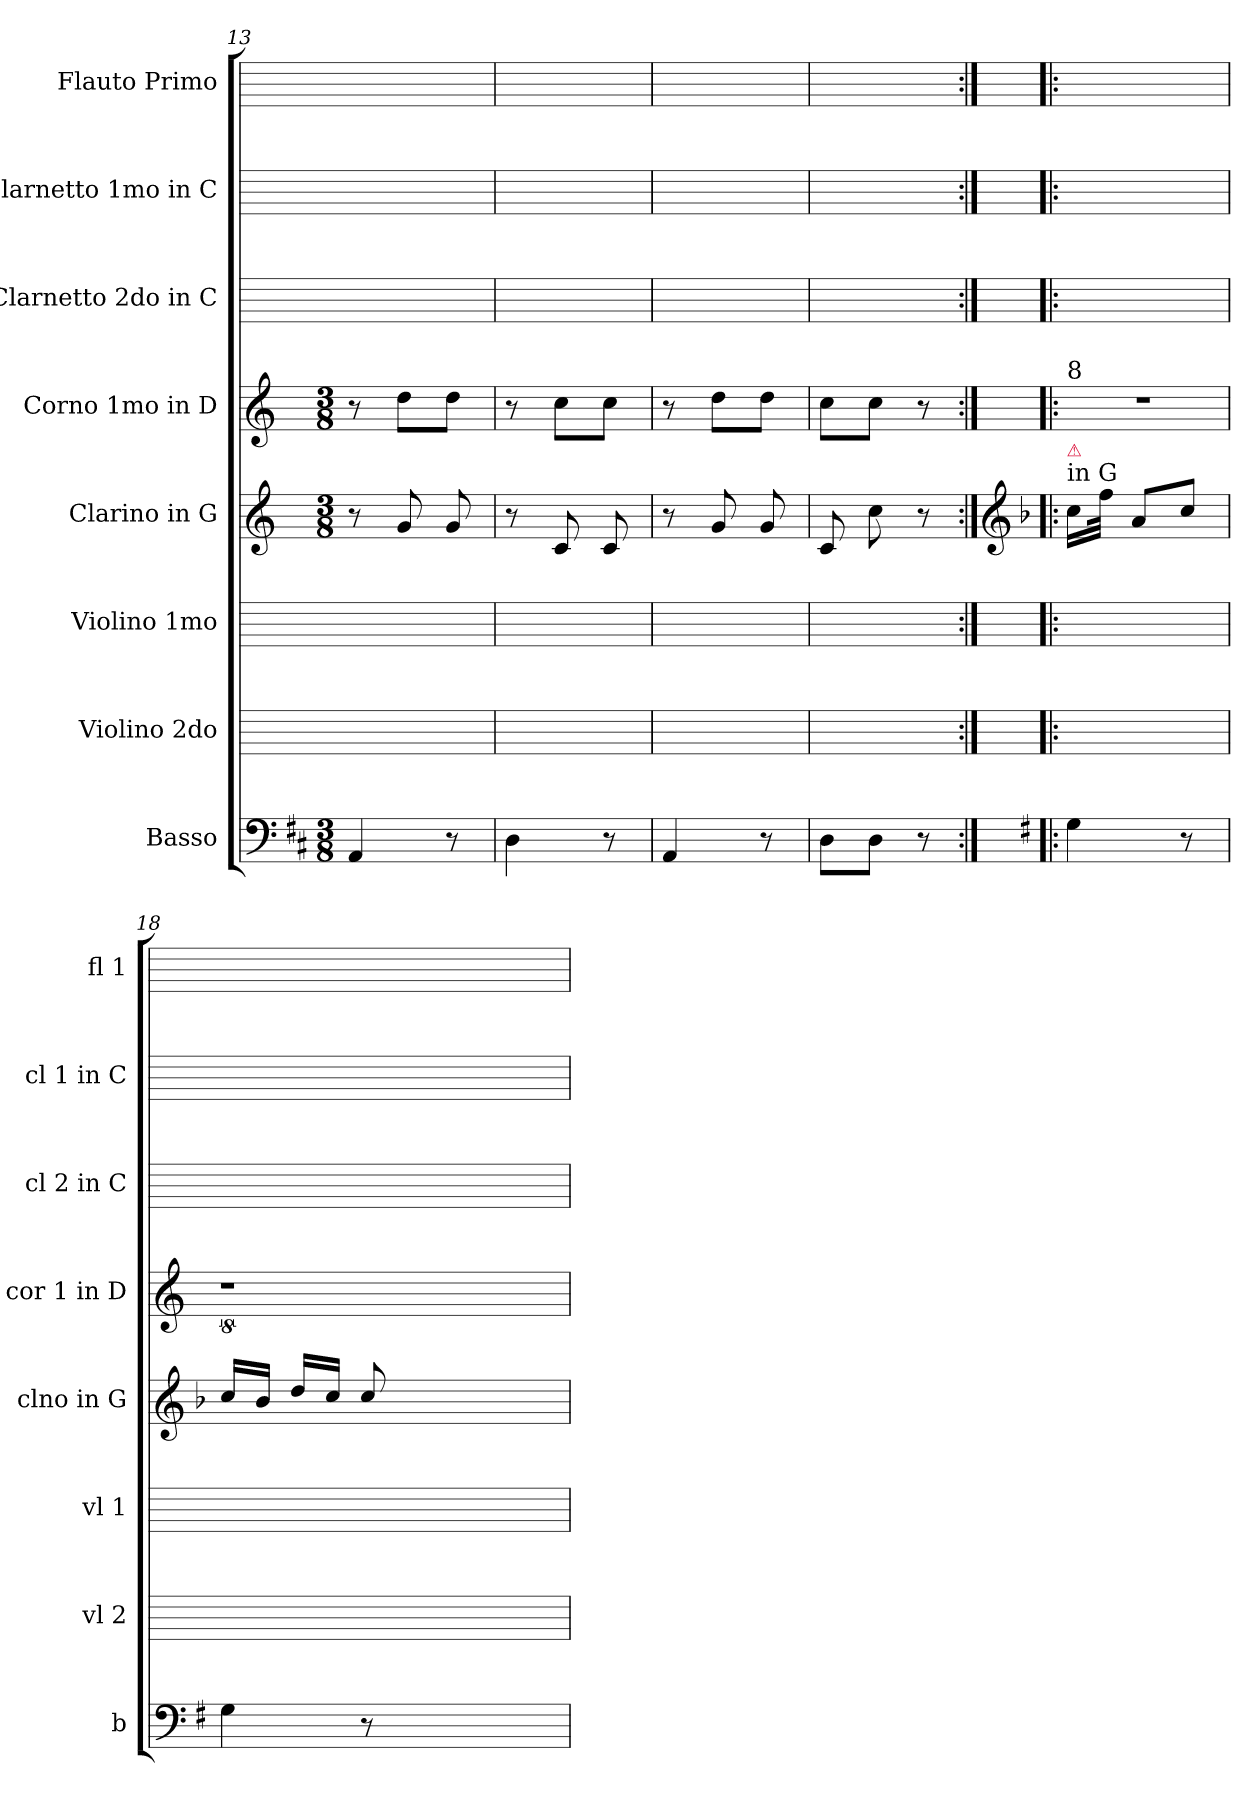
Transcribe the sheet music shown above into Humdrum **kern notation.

**kern	**kern	**kern	**kern	**kern	**kern	**kern	**kern
*part8	*part7	*part6	*part5	*part4	*part3	*part2	*part1
*staff8	*staff7	*staff6	*staff5	*staff4	*staff3	*staff2	*staff1
*I"Basso	*I"Violino 2do	*I"Violino 1mo	*I"Clarino in G	*I"Corno 1mo in D	*I"Clarnetto 2do in C	*I"Clarnetto 1mo in C	*I"Flauto Primo
*I'b	*I'vl 2	*I'vl 1	*I'clno in G	*I'cor 1 in D	*I'cl 2 in C	*I'cl 1 in C	*I'fl 1
*clefF4	*	*	*clefG2	*clefG2	*	*	*
*	*	*	*ITrd-1c-2	*ITrd6c10	*	*	*
*k[f#c#]	*	*	*k[f#c#]	*k[f#c#]	*	*	*
*M3/8	*	*	*M3/8	*M3/8	*	*	*
=13	=13	=13	=13	=13	=13	=13	=13
4AA/	4.ryy	4.ryy	8r	8r	4.ryy	4.ryy	4.ryy
.	.	.	8a/	8e\L	.	.	.
8r	.	.	8a/	8e\J	.	.	.
=14	=14	=14	=14	=14	=14	=14	=14
4D\	4.ryy	4.ryy	8r	8r	4.ryy	4.ryy	4.ryy
.	.	.	8d/	8d\L	.	.	.
8r	.	.	8d/	8d\J	.	.	.
=15	=15	=15	=15	=15	=15	=15	=15
4AA/	4.ryy	4.ryy	8r	8r	4.ryy	4.ryy	4.ryy
.	.	.	8a/	8e\L	.	.	.
8r	.	.	8a/	8e\J	.	.	.
=16	=16	=16	=16	=16	=16	=16	=16
8D\L	4.ryy	4.ryy	8d/	8d\L	4.ryy	4.ryy	4.ryy
8D\J	.	.	8dd\	8d\J	.	.	.
8r	.	.	8r	8r	.	.	.
=17:|!|:	=17:|!|:	=17:|!|:	=17:|!|:	=17:|!|:	=17:|!|:	=17:|!|:	=17:|!|:
*	*	*	*clefG2	*	*	*	*
*k[f#]	*	*	*k[f#]	*	*	*	*
!	!	!	!	!LO:TX:a:t=8	!	!	!
!	!	!	!LO:TX:a:t=in G	!	!	!	!
!	!	!	!LO:TX:a:color=crimson:t=⚠	!	!	!	!
4G\	4.ryy	4.ryy	16dd\LL	4.r	4.ryy	4.ryy	4.ryy
!	!	!	!LO:N:vis=32	!	!	!	!
.	.	.	16gg\JJk	.	.	.	.
.	.	.	8b/L	.	.	.	.
8r	.	.	8dd/J	.	.	.	.
=18	=18	=18	=18	=18	=18	=18	=18
4G\	4.ryy	4.ryy	16dd/LL	8%9r	4.ryy	4.ryy	4.ryy
.	.	.	16cc/JJ	.	.	.	.
.	.	.	16ee/LL	.	.	.	.
.	.	.	16dd/JJ	.	.	.	.
8r	.	.	8dd/	.	.	.	.
2.ryy	2.ryy	2.ryy	2.ryy	.	2.ryy	2.ryy	2.ryy
=	=	=	=	=	=	=	=
*-	*-	*-	*-	*-	*-	*-	*-
